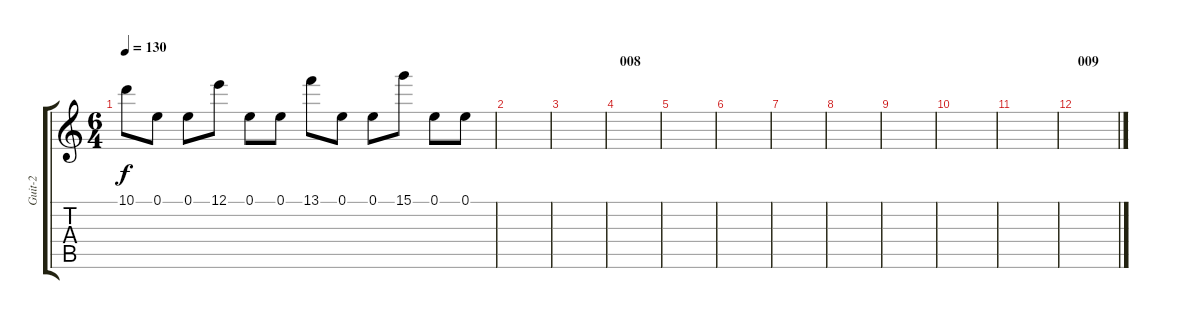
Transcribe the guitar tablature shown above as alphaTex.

\track ("Guit-2" "Guit-2") {instrument acousticguitarsteel}
\staff {score tabs}
\tuning (E4 B3 G3 D3 A2 E2) {hide}
\ts (6 4)
\tempo 130
\clef g2
\ks c
10.1.8{dy f} 0.1.8 0.1.8 12.1.8 0.1.8 0.1.8 13.1.8 0.1.8 0.1.8 15.1.8 0.1.8 0.1.8 |
|
|
\section ("" "008")
|
|
|
|
|
|
|
|
\section ("" "009")
